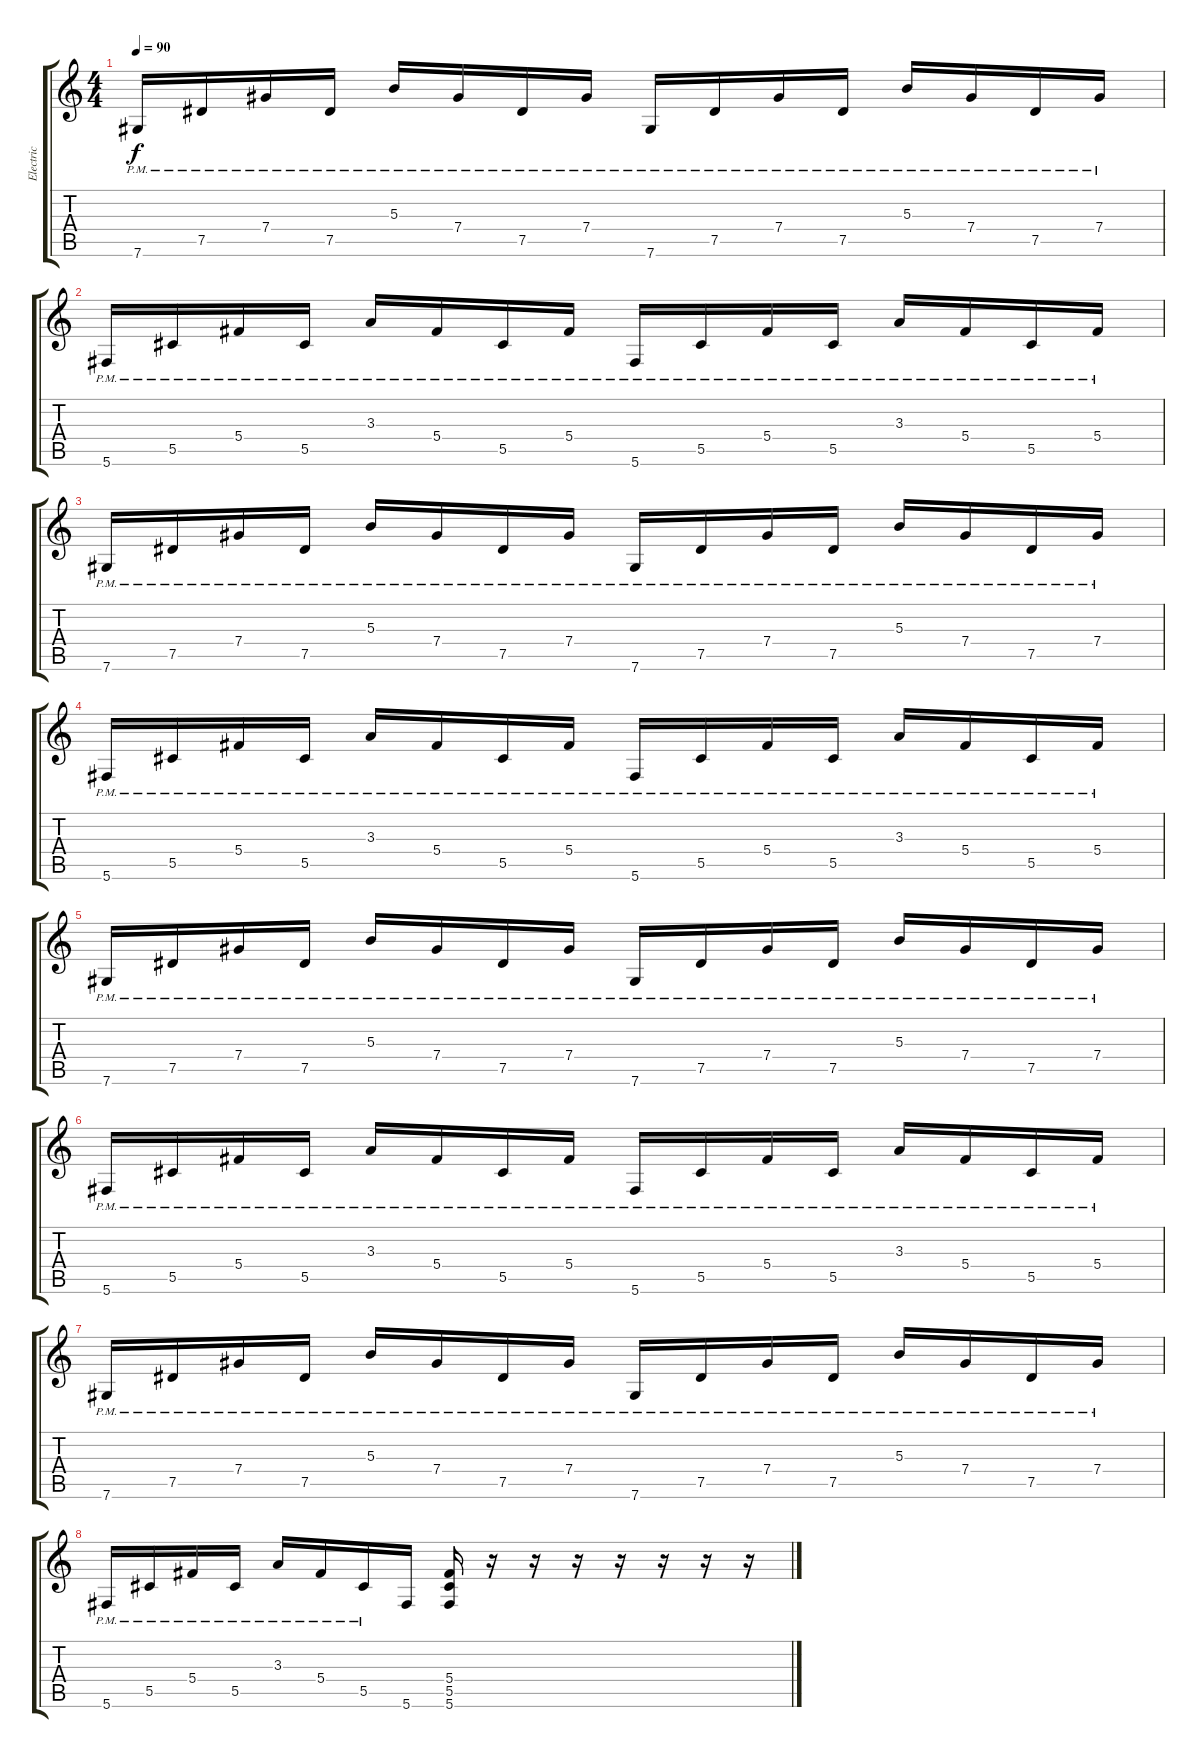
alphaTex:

\track ("Electric" "Electric") {instrument electricguitarclean}
\staff {score tabs}
\tuning (Eb4 Bb3 Gb3 Db3 Ab2 Db2) {hide}
\ts (4 4)
\tempo 90
\clef g2
\ks c
7.6{pm}.16{dy f instrument electricguitarclean} 7.5{pm}.16 7.4{pm}.16 7.5{pm}.16 5.3{pm}.16 7.4{pm}.16 7.5{pm}.16 7.4{pm}.16 7.6{pm}.16 7.5{pm}.16 7.4{pm}.16 7.5{pm}.16 5.3{pm}.16 7.4{pm}.16 7.5{pm}.16 7.4{pm}.16 |
5.6{pm}.16 5.5{pm}.16 5.4{pm}.16 5.5{pm}.16 3.3{pm}.16 5.4{pm}.16 5.5{pm}.16 5.4{pm}.16 5.6{pm}.16 5.5{pm}.16 5.4{pm}.16 5.5{pm}.16 3.3{pm}.16 5.4{pm}.16 5.5{pm}.16 5.4{pm}.16 |
7.6{pm}.16 7.5{pm}.16 7.4{pm}.16 7.5{pm}.16 5.3{pm}.16 7.4{pm}.16 7.5{pm}.16 7.4{pm}.16 7.6{pm}.16 7.5{pm}.16 7.4{pm}.16 7.5{pm}.16 5.3{pm}.16 7.4{pm}.16 7.5{pm}.16 7.4{pm}.16 |
5.6{pm}.16 5.5{pm}.16 5.4{pm}.16 5.5{pm}.16 3.3{pm}.16 5.4{pm}.16 5.5{pm}.16 5.4{pm}.16 5.6{pm}.16 5.5{pm}.16 5.4{pm}.16 5.5{pm}.16 3.3{pm}.16 5.4{pm}.16 5.5{pm}.16 5.4{pm}.16 |
7.6{pm}.16{instrument distortionguitar} 7.5{pm}.16 7.4{pm}.16 7.5{pm}.16 5.3{pm}.16 7.4{pm}.16 7.5{pm}.16 7.4{pm}.16 7.6{pm}.16 7.5{pm}.16 7.4{pm}.16 7.5{pm}.16 5.3{pm}.16 7.4{pm}.16 7.5{pm}.16 7.4{pm}.16 |
5.6{pm}.16 5.5{pm}.16 5.4{pm}.16 5.5{pm}.16 3.3{pm}.16 5.4{pm}.16 5.5{pm}.16 5.4{pm}.16 5.6{pm}.16 5.5{pm}.16 5.4{pm}.16 5.5{pm}.16 3.3{pm}.16 5.4{pm}.16 5.5{pm}.16 5.4{pm}.16 |
7.6{pm}.16 7.5{pm}.16 7.4{pm}.16 7.5{pm}.16 5.3{pm}.16 7.4{pm}.16 7.5{pm}.16 7.4{pm}.16 7.6{pm}.16 7.5{pm}.16 7.4{pm}.16 7.5{pm}.16 5.3{pm}.16 7.4{pm}.16 7.5{pm}.16 7.4{pm}.16 |
5.6{pm}.16 5.5{pm}.16 5.4{pm}.16 5.5{pm}.16 3.3{pm}.16 5.4{pm}.16 5.5{pm}.16 5.6.16 (5.4 5.5 5.6).16 r.16 r.16 r.16 r.16 r.16 r.16 r.16
